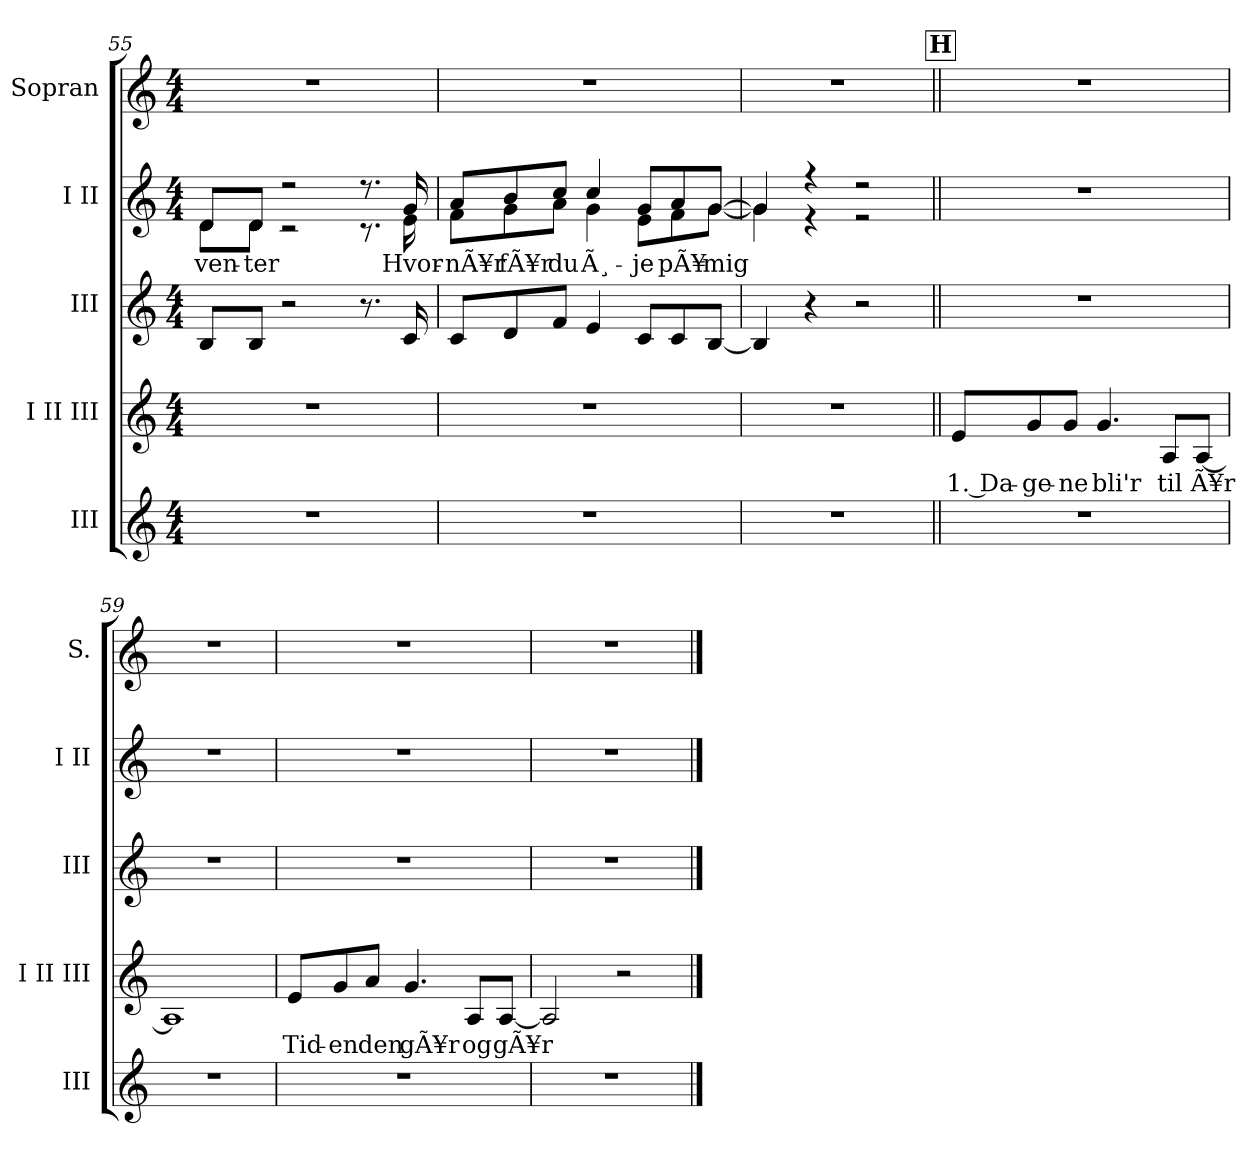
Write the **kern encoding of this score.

**kern	**kern	**text	**kern	**kern	**text	**kern
*part5	*part4	*part4	*part3	*part2	*part2	*part1
*staff5	*staff4	*staff4	*staff3	*staff2	*staff2	*staff1
*I"III	*I"I II III	*	*I"III	*I"I II	*	*I"Sopran
*I'III	*I'I II III	*	*I'III	*I'I II	*	*I'S.
!!LO:LB:g=z
*clefG2	*clefG2	*	*clefG2	*clefG2	*	*clefG2
*k[]	*k[]	*	*k[]	*k[]	*	*k[]
*M4/4	*M4/4	*	*M4/4	*M4/4	*	*M4/4
=55	=55	=55	=55	=55	=55	=55
!	!	!	!	!	!LO:LY:b	!
*	*	*	*	*^	*	*
1r	1r	.	8B/L	8d/L	8d\L	ven-	1r
!	!	!	!	!	!	!LO:LY:b	!
.	.	.	8B/J	8d/J	8d\J	-ter	.
.	.	.	2r	2r	2r	.	.
.	.	.	8.r	8.r	8.r	.	.
!	!	!	!	!	!	!LO:LY:b	!
.	.	.	16c/	16g/	16e\	Hvor-	.
=56	=56	=56	=56	=56	=56	=56	=56
!	!	!	!	!	!	!LO:LY:b	!
1r	1r	.	8c/L	8a/L	8f\L	-nÃ¥r	1r
!	!	!	!	!	!	!LO:LY:b	!
.	.	.	8d/	8b/	8g\	fÃ¥r	.
!	!	!	!	!	!	!LO:LY:b	!
.	.	.	8f/J	8cc/J	8a\J	du	.
!	!	!	!	!	!	!LO:LY:b	!
.	.	.	4e/	4cc/	4g\	Ã¸-	.
!	!	!	!	!	!	!LO:LY:b	!
.	.	.	8c/L	8g/L	8e\L	-je	.
!	!	!	!	!	!	!LO:LY:b	!
.	.	.	8c/	8a/	8f\	pÃ¥	.
!	!	!	!	!	!	!LO:LY:b	!
.	.	.	[8B/J	[8g/J	[8g\J	mig	.
=57	=57	=57	=57	=57	=57	=57	=57
1r	1r	.	4B/]	4g/]	4g\]	.	1r
.	.	.	4r	4r	4r	.	.
.	.	.	2r	2r	2r	.	.
!!LO:PB:g=z
!!LO:REH:place=s1:a:B:fs=14:t=H
=58||	=58||	=58||	=58||	=58||	=58||	=58||	=58||
!	!	!LO:LY:b	!	!	!	!	!
*	*	*	*	*v	*v	*	*
1r	8e/L	1. Da-	1r	1r	.	1r
!	!	!LO:LY:b	!	!	!	!
.	8g/	-ge-	.	.	.	.
!	!	!LO:LY:b	!	!	!	!
.	8g/J	-ne	.	.	.	.
!	!	!LO:LY:b	!	!	!	!
.	4.g/	bli'r	.	.	.	.
!	!	!LO:LY:b	!	!	!	!
.	8A/L	til	.	.	.	.
!	!	!LO:LY:b	!	!	!	!
.	[8A/J	Ã¥r	.	.	.	.
=59	=59	=59	=59	=59	=59	=59
1r	1A]	.	1r	1r	.	1r
=60	=60	=60	=60	=60	=60	=60
!	!	!LO:LY:b	!	!	!	!
1r	8e/L	Tid-	1r	1r	.	1r
!	!	!LO:LY:b	!	!	!	!
.	8g/	-en	.	.	.	.
!	!	!LO:LY:b	!	!	!	!
.	8a/J	den	.	.	.	.
!	!	!LO:LY:b	!	!	!	!
.	4.g/	gÃ¥r	.	.	.	.
!	!	!LO:LY:b	!	!	!	!
.	8A/L	og	.	.	.	.
!	!	!LO:LY:b	!	!	!	!
.	[8A/J	gÃ¥r	.	.	.	.
=61	=61	=61	=61	=61	=61	=61
1r	2A/]	.	1r	1r	.	1r
.	2r	.	.	.	.	.
==	==	==	==	==	==	==
*-	*-	*-	*-	*-	*-	*-
